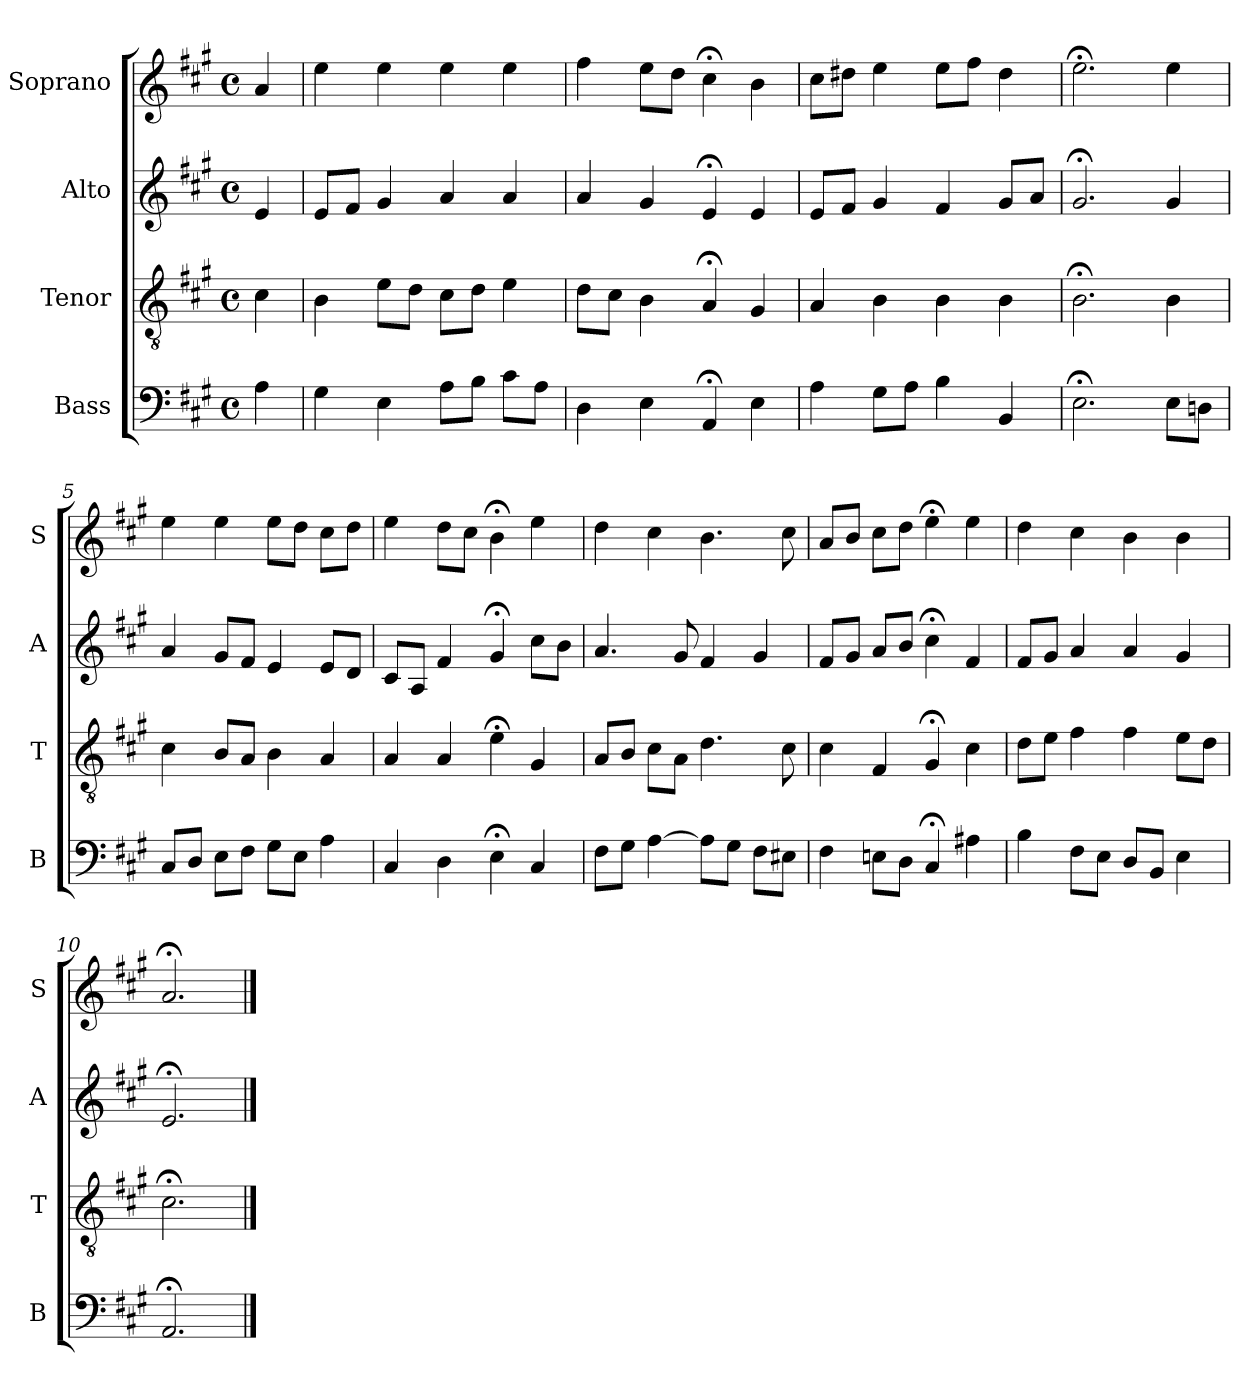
**kern	**kern	**kern	**kern
*part4	*part3	*part2	*part1
*staff4	*staff3	*staff2	*staff1
*I"Bass	*I"Tenor	*I"Alto	*I"Soprano
*I'B	*I'T	*I'A	*I'S
*clefF4	*clefGv2	*clefG2	*clefG2
*k[f#c#g#]	*k[f#c#g#]	*k[f#c#g#]	*k[f#c#g#]
*A:	*A:	*A:	*A:
*M4/4	*M4/4	*M4/4	*M4/4
*met(c)	*met(c)	*met(c)	*met(c)
*MM100	*MM100	*MM100	*MM100
=	=	=	=
4A	4c#	4e	4a
=1	=1	=1	=1
4G#	4B	8eL	4ee
.	.	8f#J	.
4E	8eL	4g#	4ee
.	8dJ	.	.
8AL	8c#L	4a	4ee
8BJ	8dJ	.	.
8c#L	4e	4a	4ee
8AJ	.	.	.
=2	=2	=2	=2
4D	8dL	4a	4ff#
.	8c#J	.	.
4E	4B	4g#	8eeL
.	.	.	8ddJ
4AA;<	4A;<	4e;<	4cc#;<
4E	4G#	4e	4b
=3	=3	=3	=3
4A	4A	8eL	8cc#L
.	.	8f#J	8dd#XJ
8G#L	4B	4g#	4ee
8AJ	.	.	.
4B	4B	4f#	8eeL
.	.	.	8ff#J
4BB	4B	8g#L	4dd#
.	.	8aJ	.
=4	=4	=4	=4
2.E;<	2.B;<	2.g#;<	2.ee;<
8EL	4B	4g#	4ee
8DnJ	.	.	.
=5	=5	=5	=5
8C#L	4c#	4a	4ee
8DJ	.	.	.
8EL	8BL	8g#L	4ee
8F#J	8AJ	8f#J	.
8G#L	4B	4e	8eeL
8EJ	.	.	8ddJ
4A	4A	8eL	8cc#L
.	.	8dJ	8ddJ
=6	=6	=6	=6
4C#	4A	8c#L	4ee
.	.	8AJ	.
4D	4A	4f#	8ddL
.	.	.	8cc#J
4E;<	4e;<	4g#;<	4b;<
4C#	4G#	8cc#L	4ee
.	.	8bJ	.
=7	=7	=7	=7
8F#L	8AL	4.a	4dd
8G#J	8BJ	.	.
[4A	8c#L	.	4cc#
.	8AJ	8g#	.
8AL]	4.d	4f#	4.b
8G#J	.	.	.
8F#L	.	4g#	.
8E#XJ	8c#	.	8cc#
=8	=8	=8	=8
4F#	4c#	8f#L	8aL
.	.	8g#J	8bJ
8EnL	4F#	8aL	8cc#L
8DJ	.	8bJ	8ddJ
4C#;<	4G#;<	4cc#;<	4ee;<
4A#Xi	4c#i	4f#i	4eei
=9	=9	=9	=9
4B	8dL	8f#L	4dd
.	8eJ	8g#J	.
8F#L	4f#	4a	4cc#
8EJ	.	.	.
8DL	4f#	4a	4b
8BBJ	.	.	.
4E	8eL	4g#	4b
.	8dJ	.	.
=10	=10	=10	=10
2.AA;<	2.c#;<	2.e;<	2.a;<
==	==	==	==
*-	*-	*-	*-
